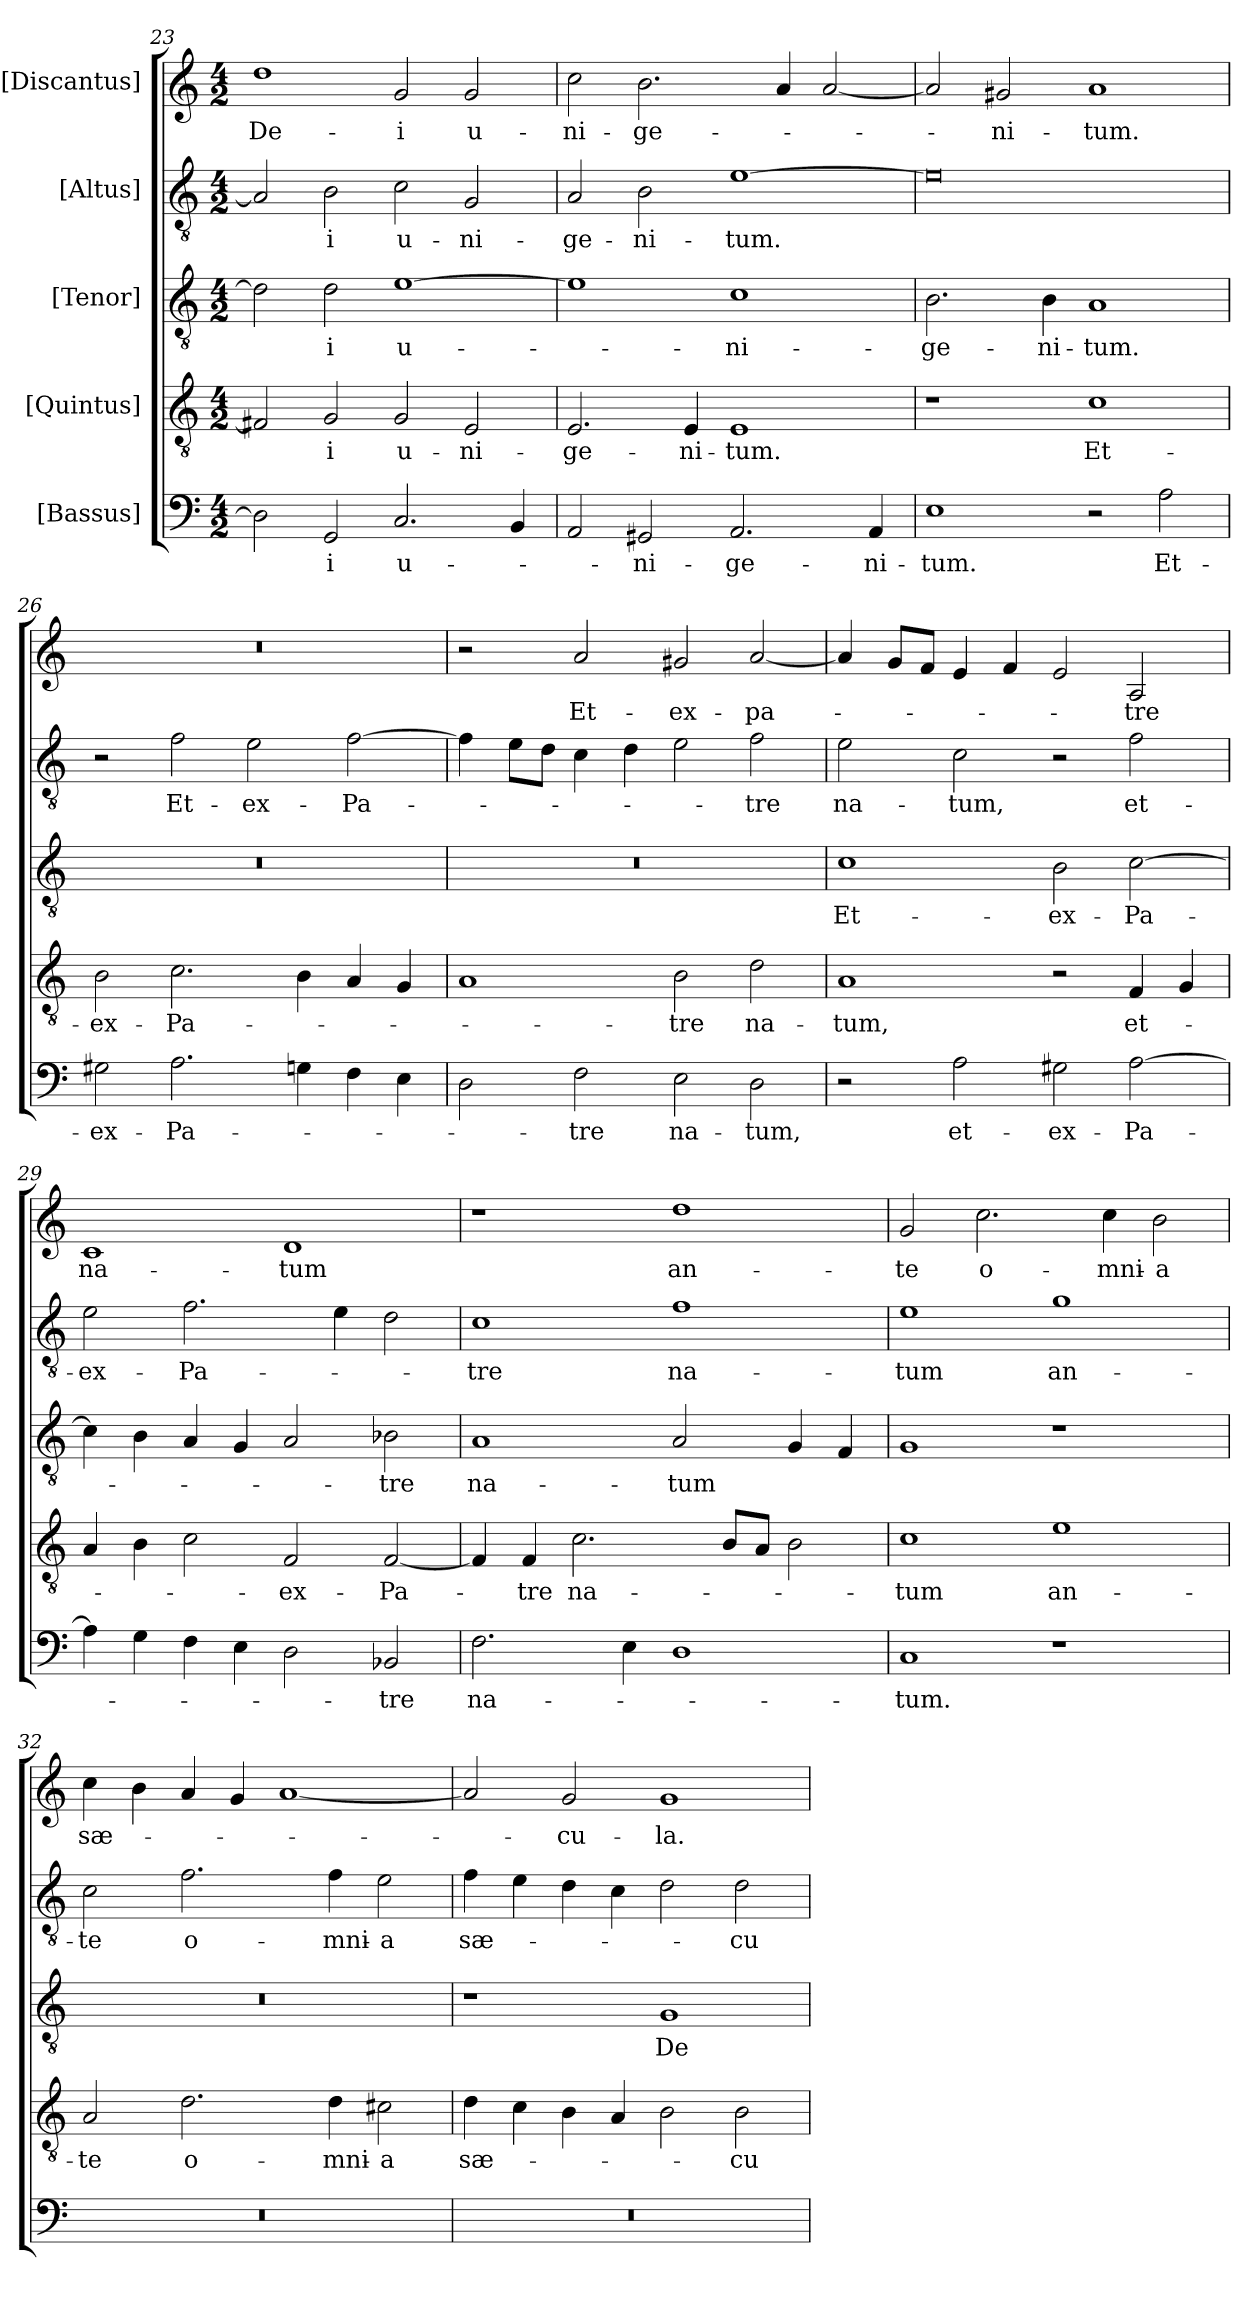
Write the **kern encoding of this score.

**kern	**text	**kern	**text	**kern	**text	**kern	**text	**kern	**text
*part5	*part5	*part4	*part4	*part3	*part3	*part2	*part2	*part1	*part1
*staff5	*staff5	*staff4	*staff4	*staff3	*staff3	*staff2	*staff2	*staff1	*staff1
*I"[Bassus]	*	*I"[Quintus]	*	*I"[Tenor]	*	*I"[Altus]	*	*I"[Discantus]	*
*clefF4	*	*clefGv2	*	*clefGv2	*	*clefGv2	*	*clefG2	*
*k[]	*	*k[]	*	*k[]	*	*k[]	*	*k[]	*
*M4/2	*	*M4/2	*	*M4/2	*	*M4/2	*	*M4/2	*
=23	=23	=23	=23	=23	=23	=23	=23	=23	=23
2D\]	.	2F#X/]	.	2d\]	.	2A/]	.	1dd\	De-
2GG/	-i	2G/	-i	2d\	-i	2B\	-i	.	.
2.C/	u-	2G/	u-	[1e\	u-	2c\	u-	2g/	-i
.	.	2E/	-ni-	.	.	2G/	-ni-	2g/	u-
4BB/	.	.	.	.	.	.	.	.	.
=24	=24	=24	=24	=24	=24	=24	=24	=24	=24
2AA/	.	2.E/	-ge-	1e\]	.	2A/	-ge-	2cc\	-ni-
2GG#X/	-ni-	.	.	.	.	2B\	-ni-	2.b\	-ge-
.	.	4E/	-ni-	.	.	.	.	.	.
2.AA/	-ge-	1E/	-tum.	1c\	-ni-	[1e\	-tum.	.	.
.	.	.	.	.	.	.	.	4a/	.
.	.	.	.	.	.	.	.	[2a/	.
4AA/	-ni-	.	.	.	.	.	.	.	.
=25	=25	=25	=25	=25	=25	=25	=25	=25	=25
1E\	-tum.	1r	.	2.B\	-ge-	0e\]	.	2a/]	.
.	.	.	.	.	.	.	.	2g#X/	-ni-
.	.	.	.	4B\	-ni-	.	.	.	.
2r	.	1c\	Et-	1A/	-tum.	.	.	1a/	-tum.
2A\	Et-	.	.	.	.	.	.	.	.
=26	=26	=26	=26	=26	=26	=26	=26	=26	=26
2G#X\	ex-	2B\	ex-	0r	.	2r	.	0r	.
2.A\	Pa-	2.c\	Pa-	.	.	2f\	Et-	.	.
.	.	.	.	.	.	2e\	ex-	.	.
4Gn\	.	4B\	.	.	.	.	.	.	.
4F\	.	4A/	.	.	.	[2f\	Pa-	.	.
4E\	.	4G/	.	.	.	.	.	.	.
=27	=27	=27	=27	=27	=27	=27	=27	=27	=27
2D\	.	1A/	.	0r	.	4f\]	.	2r	.
.	.	.	.	.	.	8e\L	.	.	.
.	.	.	.	.	.	8d\J	.	.	.
2F\	-tre	.	.	.	.	4c\	.	2a/	Et-
.	.	.	.	.	.	4d\	.	.	.
2E\	na-	2B\	-tre	.	.	2e\	.	2g#X/	ex-
2D\	-tum,	2d\	na-	.	.	2f\	-tre	[2a/	pa-
=28	=28	=28	=28	=28	=28	=28	=28	=28	=28
2r	.	1A/	-tum,	1c\	Et-	2e\	na-	4a/]	.
.	.	.	.	.	.	.	.	8g/L	.
.	.	.	.	.	.	.	.	8f/J	.
2A\	et-	.	.	.	.	2c\	-tum,	4e/	.
.	.	.	.	.	.	.	.	4f/	.
2G#X\	ex-	2r	.	2B\	ex-	2r	.	2e/	.
[2A\	Pa-	4F/	et-	[2c\	Pa-	2f\	et-	2A/	-tre
.	.	4G/	.	.	.	.	.	.	.
=29	=29	=29	=29	=29	=29	=29	=29	=29	=29
4A\]	.	4A/	.	4c\]	.	2e\	ex-	1c/	na-
4G\	.	4B\	.	4B\	.	.	.	.	.
4F\	.	2c\	.	4A/	.	2.f\	Pa-	.	.
4E\	.	.	.	4G/	.	.	.	.	.
2D\	.	2F/	ex-	2A/	.	.	.	1d/	-tum
.	.	.	.	.	.	4e\	.	.	.
2BB-X/	-tre	[2F/	Pa-	2B-X\	-tre	2d\	.	.	.
=30	=30	=30	=30	=30	=30	=30	=30	=30	=30
2.F\	na-	4F/]	.	1A/	na-	1c\	-tre	1r	.
.	.	4F/	-tre	.	.	.	.	.	.
.	.	2.c\	na-	.	.	.	.	.	.
4E\	.	.	.	.	.	.	.	.	.
1D\	.	.	.	2A/	-tum	1f\	na-	1dd\	an-
.	.	8B/L	.	.	.	.	.	.	.
.	.	8A/J	.	.	.	.	.	.	.
.	.	2B\	.	4G/	.	.	.	.	.
.	.	.	.	4F/	.	.	.	.	.
=31	=31	=31	=31	=31	=31	=31	=31	=31	=31
1C/	-tum.	1c\	-tum	1G/	.	1e\	-tum	2g/	-te
.	.	.	.	.	.	.	.	2.cc\	o-
1r	.	1e\	an-	1r	.	1g\	an-	.	.
.	.	.	.	.	.	.	.	4cc\	-mni-
.	.	.	.	.	.	.	.	2b\	-a
=32	=32	=32	=32	=32	=32	=32	=32	=32	=32
0r	.	2A/	-te	0r	.	2c\	-te	4cc\	sæ-
.	.	.	.	.	.	.	.	4b\	.
.	.	2.d\	o-	.	.	2.f\	o-	4a/	.
.	.	.	.	.	.	.	.	4g/	.
.	.	.	.	.	.	.	.	[1a/	.
.	.	4d\	-mni-	.	.	4f\	-mni-	.	.
.	.	2c#X\	-a	.	.	2e\	-a	.	.
=33	=33	=33	=33	=33	=33	=33	=33	=33	=33
0r	.	4d\	sæ-	1r	.	4f\	sæ-	2a/]	.
.	.	4c\	.	.	.	4e\	.	.	.
.	.	4B\	.	.	.	4d\	.	2g/	-cu-
.	.	4A/	.	.	.	4c\	.	.	.
.	.	2B\	.	1G/	De-	2d\	.	1g/	-la.
.	.	2B\	-cu-	.	.	2d\	-cu-	.	.
=	=	=	=	=	=	=	=	=	=
*-	*-	*-	*-	*-	*-	*-	*-	*-	*-
